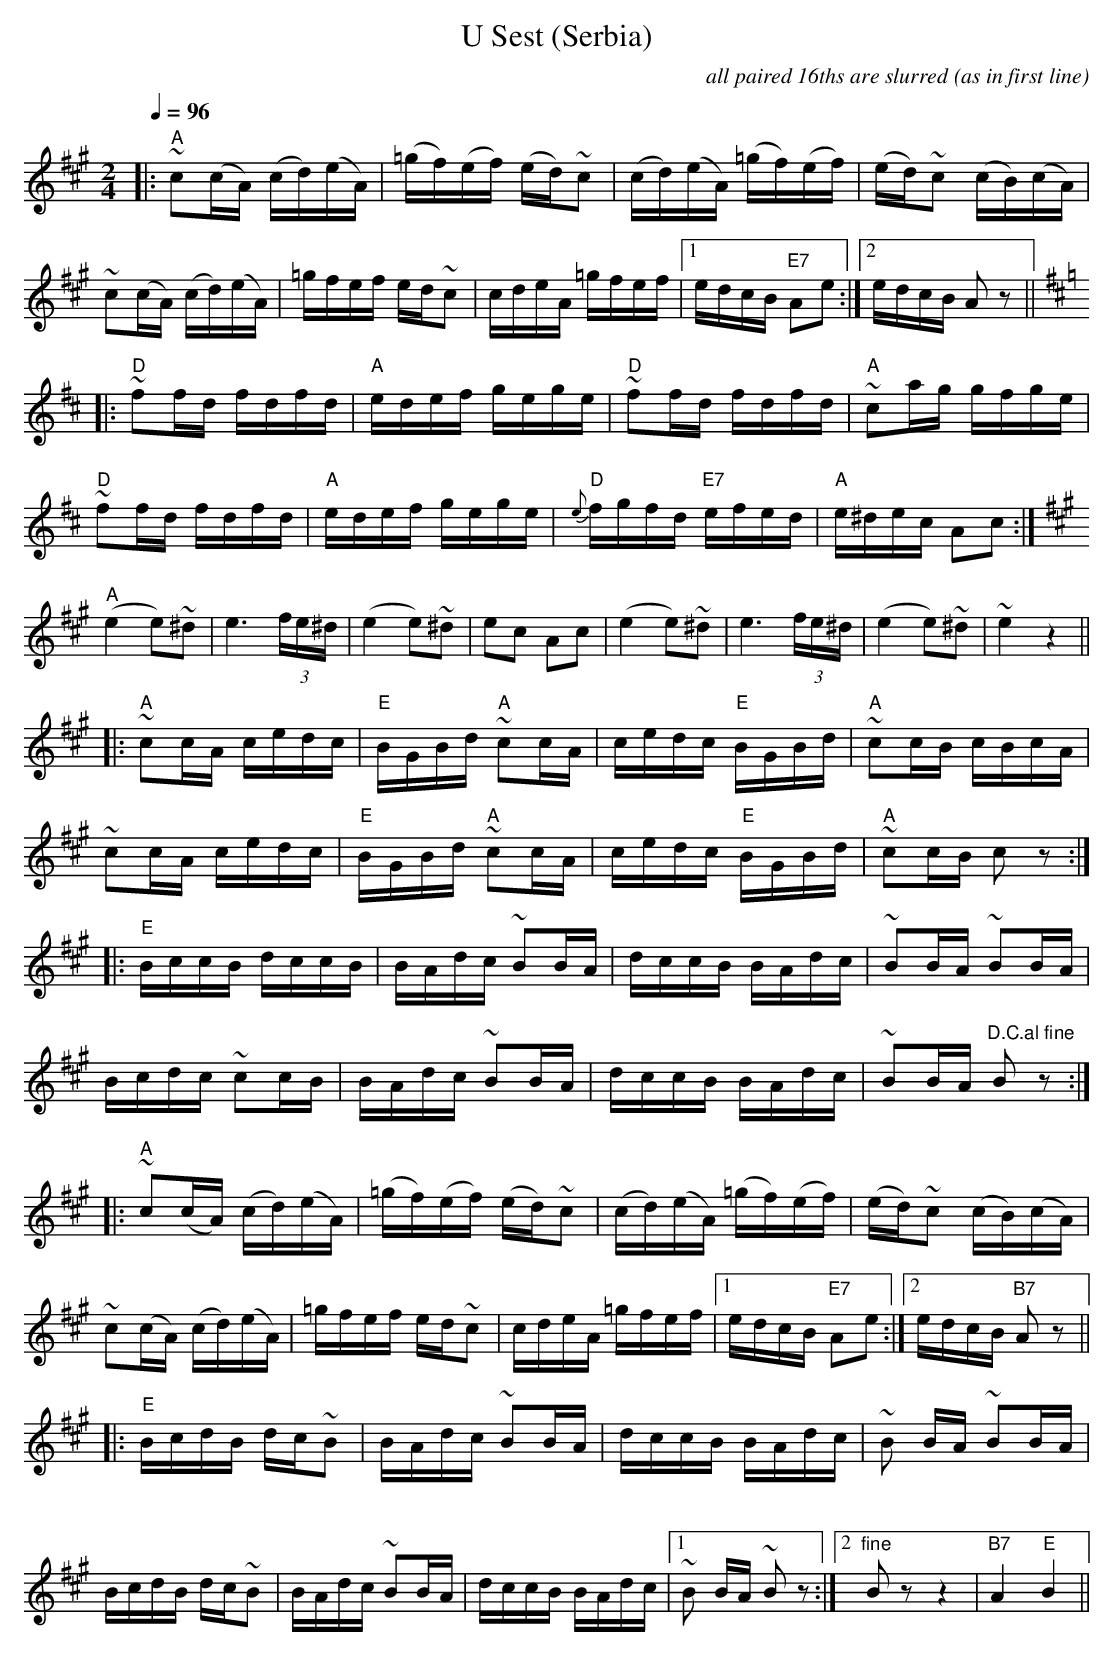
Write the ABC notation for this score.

X:1
T:U Sest (Serbia)
M:2/4
L:1/16
Q:1/4=96
C:all paired 16ths are slurred (as in first line)
K:A
|: "A" ~c2(cA) (cd)(eA) | (=gf)(ef) (ed)~c2 | (cd)(eA) (=gf)(ef) |
(ed)~c2 (cB)(cA) | !
~c2(cA) (cd)(eA) | =gfef ed~c2 | cdeA =gfef | [1 edcB "E7" A2e2 :|
[2 edcB A2 z2 || !
K:D
|: "D" ~f2fd fdfd | "A" edef gege | "D" ~f2fd fdfd | "A" ~c2ag gfge | !
"D" ~f2fd fdfd | "A" edef gege | "D" {e}fgfd "E7" efed | "A" e^dec A2c2 :| !
K:A
"A" (e4 e2)~^d2 | e6 (3fe^d | (e4 e2)~^d2 | e2c2 A2c2 |
(e4 e2)~^d2 | e6 (3fe^d | (e4 e2)~^d2 |  ~e4 z4 || !
|: "A" ~c2cA cedc | "E" BGBd "A" ~c2cA | cedc "E" BGBd | "A" ~c2cB cBcA | !
~c2cA cedc | "E" BGBd "A" ~c2cA | cedc "E" BGBd | "A" ~c2cB c2 z2 :| !
|: "E" BccB dccB | BAdc ~B2BA | dccB BAdc | ~B2BA ~B2BA | !
Bcdc ~c2cB | BAdc ~B2BA | dccB BAdc | ~B2BA"D.C.al fine" B2  z2 :| !
|: "A" ~c2(cA) (cd)(eA) | (=gf)(ef) (ed)~c2 | (cd)(eA) (=gf)(ef) |
(ed)~c2 (cB)(cA) | !
~c2(cA) (cd)(eA) | =gfef ed~c2 | cdeA =gfef | [1 edcB "E7" A2e2 :|
[2 edcB "B7" A2 z2 || !
|: "E" BcdB dc~B2 | BAdc ~B2BA | dccB BAdc | ~B2 BA ~B2BA | !
BcdB dc~B2 | BAdc ~B2BA | dccB BAdc |[1 ~B2 BA ~B2 z2 :|
[2 "fine" B2 z2 z4 | "B7" A4 "E" B4 ||
